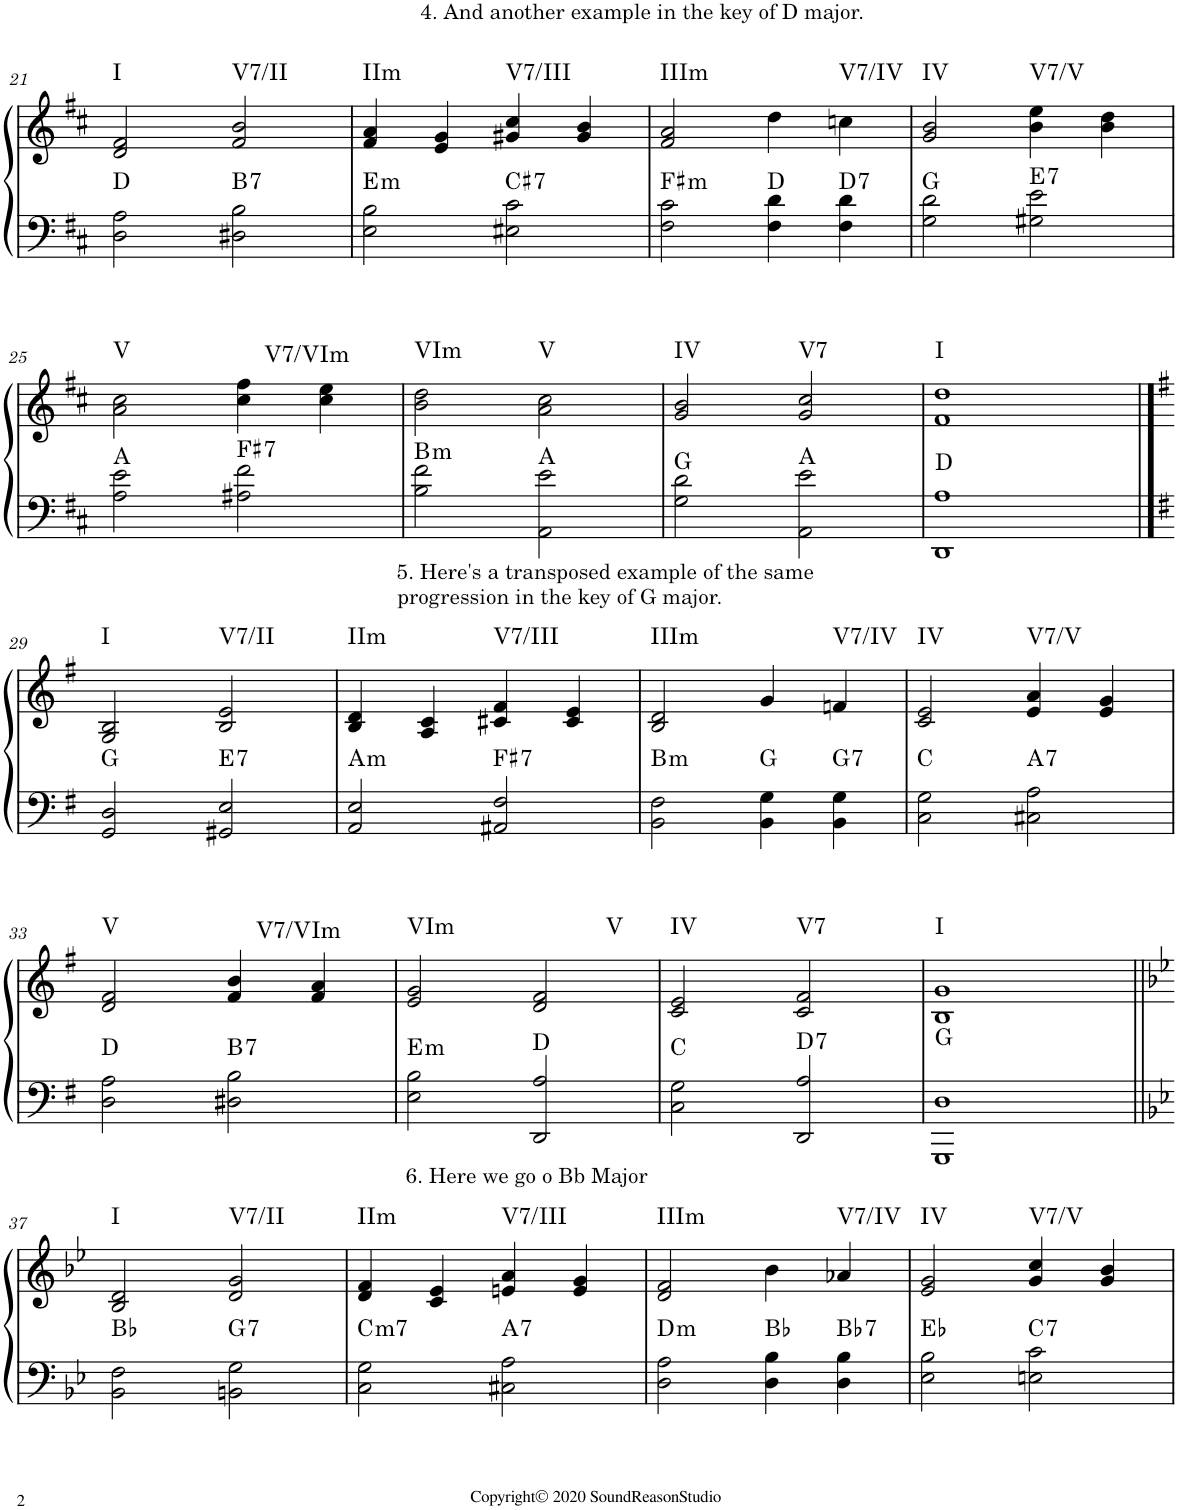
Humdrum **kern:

**kern	**kern	**harte
*part1	*part1	*part1
*staff2	*staff1	*
*I"Piano	*	*
*I'Pno.	*	*
!!LO:PB:g=z
*clefF4	*clefG2	*
*k[f#c#]	*k[f#c#]	*
*M4/4	*M4/4	*
=21	=21	=21
!	!	!LO:H:n=1:kt=I
2D\ 2A\	2d/ 2f#/	N D:maj
!	!	!LO:H:n=1:kt=V7/II
!	!	!LO:H:n=2:kt=7
2D#X\ 2B\	2f#/ 2b/	N B:7
=22	=22	=22
!	!	!LO:H:n=1:kt=IIm
!	!	!LO:H:n=2:kt=m
2E\ 2B\	4f#/ 4a/	N E:min
!	!LO:TX:a:t=4. And another example in the key of D major.	!
.	4e/ 4g/	.
!	!	!LO:H:n=1:kt=V7/III
!	!	!LO:H:n=2:kt=7
2E#X\ 2c#\	4g#X/ 4cc#/	N C#:7
.	4g#/ 4b/	.
=23	=23	=23
!	!	!LO:H:n=1:kt=IIIm
!	!	!LO:H:n=2:kt=m
2F#\ 2c#\	2f#/ 2a/	N F#:min
4F#\ 4d\	4dd\	D:maj
!	!	!LO:H:n=1:kt=V7/IV
!	!	!LO:H:n=2:kt=7
4F#\ 4d\	4ccn\	N D:7
=24	=24	=24
!	!	!LO:H:n=1:kt=IV
2G\ 2d\	2g/ 2b/	N G:maj
!	!	!LO:H:n=1:kt=V7/V
!	!	!LO:H:n=2:kt=7
2G#X\ 2e\	4b\ 4ee\	N E:7
.	4b\ 4dd\	.
!!LO:LB:g=z
=25	=25	=25
!	!	!LO:H:n=1:kt=V
2A\ 2e\	2a\ 2cc#\	N A:maj
!	!	!LO:H:kt=7
2A#X\ 2f#\	4cc#\ 4ff#\	F#:7
!	!	!LO:H:kt=V7/VIm
.	4cc#\ 4ee\	N
=26	=26	=26
!	!	!LO:H:n=1:kt=VIm
!	!	!LO:H:n=2:kt=m
2B\ 2f#\	2b\ 2dd\	N B:min
!	!	!LO:H:n=1:kt=V
2AA\ 2e\	2a\ 2cc#\	N A:maj
=27	=27	=27
!	!	!LO:H:n=1:kt=IV
2G\ 2d\	2g/ 2b/	N G:maj
!	!	!LO:H:n=1:kt=V7
2AA\ 2e\	2g/ 2cc#/	N A:maj
=28	=28	=28
!	!	!LO:H:n=1:kt=I
1DD 1A	1f# 1dd	N D:maj
!!LO:LB:g=z
==29	==29	==29
*k[f#]	*k[f#]	*
!	!	!LO:H:n=1:kt=I
2GG/ 2D/	2G/ 2B/	N G:maj
!	!	!LO:H:n=1:kt=V7/II
!	!	!LO:H:n=2:kt=7
2GG#X/ 2E/	2B/ 2e/	N E:7
=30	=30	=30
!	!	!LO:H:n=1:kt=IIm
!	!	!LO:H:n=2:kt=m
2AA/ 2E/	4B/ 4d/	N A:min
!	!LO:TX:a:t=5. Here's a transposed example of the same	!
!	!LO:TX:a:t=progression in the key of G major.	!
.	4A/ 4c/	.
!	!	!LO:H:n=1:kt=V7/III
!	!	!LO:H:n=2:kt=7
2AA#X/ 2F#/	4c#X/ 4f#/	N F#:7
.	4c#/ 4e/	.
=31	=31	=31
!	!	!LO:H:n=1:kt=IIIm
!	!	!LO:H:n=2:kt=m
2BB\ 2F#\	2B/ 2d/	N B:min
4BB\ 4G\	4g/	G:maj
!	!	!LO:H:n=1:kt=V7/IV
!	!	!LO:H:n=2:kt=7
4BB\ 4G\	4fn/	N G:7
=32	=32	=32
!	!	!LO:H:n=1:kt=IV
2C\ 2G\	2c/ 2e/	N C:maj
!	!	!LO:H:n=1:kt=V7/V
!	!	!LO:H:n=2:kt=7
2C#X\ 2A\	4e/ 4a/	N A:7
.	4e/ 4g/	.
!!LO:LB:g=z
=33	=33	=33
!	!	!LO:H:n=1:kt=V
2D\ 2A\	2d/ 2f#/	N D:maj
!	!	!LO:H:kt=7
2D#X\ 2B\	4f#/ 4b/	B:7
!	!	!LO:H:kt=V7/VIm
.	4f#/ 4a/	N
=34	=34	=34
!	!	!LO:H:n=1:kt=VIm
!	!	!LO:H:n=2:kt=m
2E\ 2B\	2e/ 2g/	N E:min
!	!	!LO:H:n=1:kt=V
2DD/ 2A/	2d/ 2f#/	N D:maj
=35	=35	=35
!	!	!LO:H:n=1:kt=IV
2C\ 2G\	2c/ 2e/	N C:maj
!	!	!LO:H:n=1:kt=V7
!	!	!LO:H:n=2:kt=7
2DD/ 2A/	2c/ 2f#/	N D:7
=36	=36	=36
!	!	!LO:H:n=1:kt=I
1GGG 1D	1B 1g	N G:maj
!!LO:LB:g=z
=37||	=37||	=37||
*k[b-e-]	*k[b-e-]	*
!	!	!LO:H:n=1:kt=I
2BB-\ 2F\	2B-/ 2d/	N Bb:maj
!	!	!LO:H:n=1:kt=V7/II
!	!	!LO:H:n=2:kt=7
2BBn\ 2G\	2d/ 2g/	N G:7
=38	=38	=38
!	!	!LO:H:n=1:kt=IIm
!	!	!LO:H:n=2:kt=m7
2C\ 2G\	4d/ 4f/	N C:min7
!	!LO:TX:a:t=6. Here we go o Bb Major	!
.	4c/ 4e-/	.
!	!	!LO:H:n=1:kt=V7/III
!	!	!LO:H:n=2:kt=7
2C#X\ 2A\	4en/ 4a/	N A:7
.	4e/ 4g/	.
=39	=39	=39
!	!	!LO:H:n=1:kt=IIIm
!	!	!LO:H:n=2:kt=m
2D\ 2A\	2d/ 2f/	N D:min
4D\ 4B-\	4b-\	Bb:maj
!	!	!LO:H:n=1:kt=V7/IV
!	!	!LO:H:n=2:kt=7
4D\ 4B-\	4a-X/	N Bb:7
=40	=40	=40
!	!	!LO:H:n=1:kt=IV
2E-\ 2B-\	2e-/ 2g/	N Eb:maj
!	!	!LO:H:n=1:kt=V7/V
!	!	!LO:H:n=2:kt=7
2En\ 2c\	4g/ 4cc/	N C:7
.	4g/ 4b-/	.
=	=	=
*-	*-	*-
